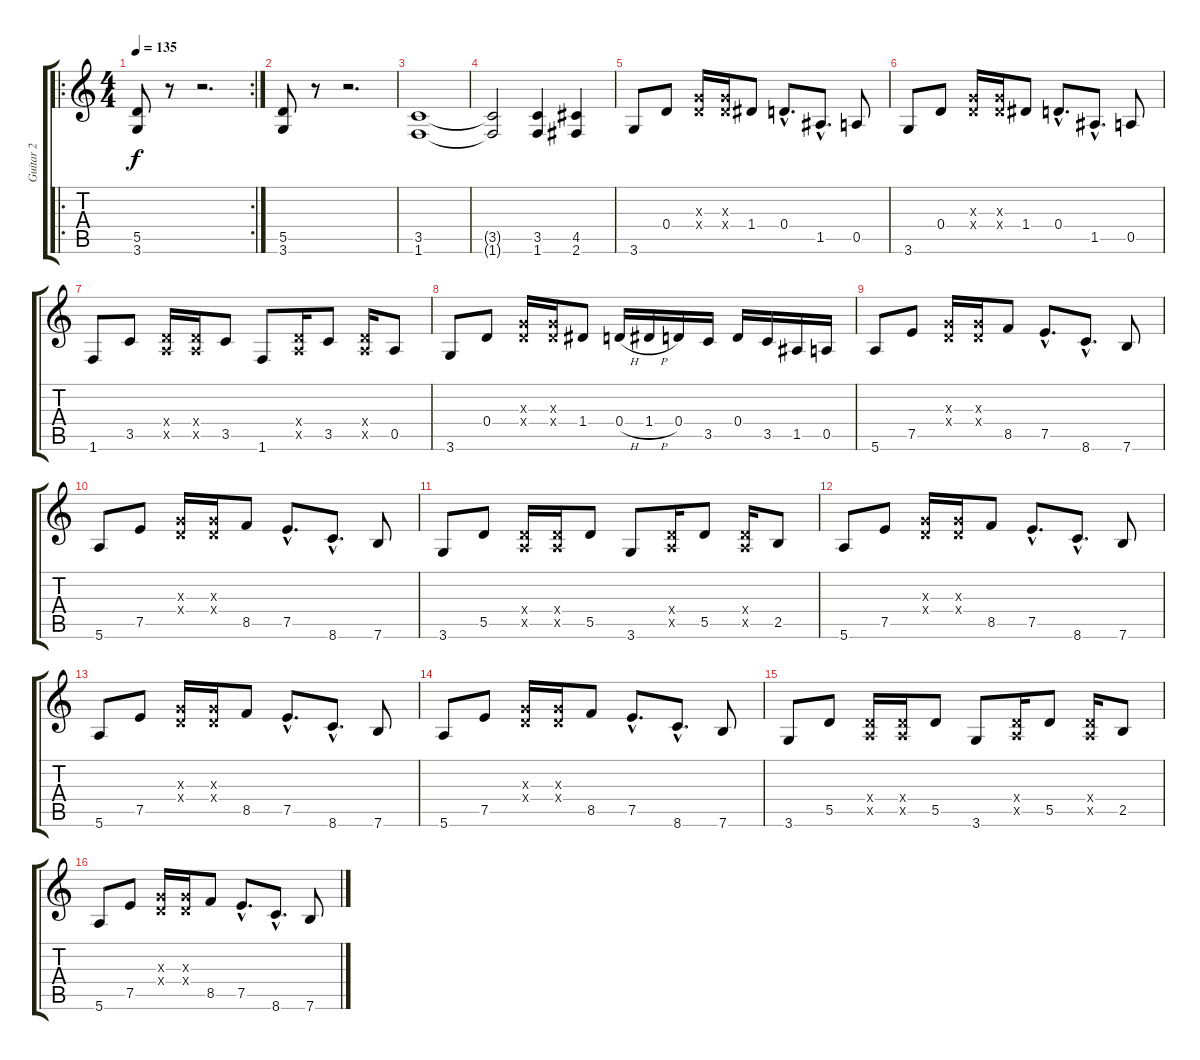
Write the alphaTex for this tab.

\track ("Guitar 2" "Guitar 2") {instrument overdrivenguitar}
\staff {score tabs}
\tuning (E4 B3 G3 D3 A2 E2) {hide}
\ro
\rc 2
\ts (4 4)
\tempo 135
\clef g2
\ks c
(5.5 3.6).8{dy f instrument overdrivenguitar} r.8 r.2{d} |
(5.5 3.6).8 r.8 r.2{d} |
(3.5 1.6).1 |
(3.5{t} 1.6{t}).2 (3.5 1.6).4 (4.5 2.6).4 |
3.6.8 0.4.8 (0.3{x} 0.4{x}).16 (0.3{x} 0.4{x}).16 1.4.8 0.4{hac}.8{d} 1.5{hac}.8{d} 0.5.8 |
3.6.8 0.4.8 (0.3{x} 0.4{x}).16 (0.3{x} 0.4{x}).16 1.4.8 0.4{hac}.8{d} 1.5{hac}.8{d} 0.5.8 |
1.6.8 3.5.8 (0.4{x} 0.5{x}).16 (0.4{x} 0.5{x}).16 3.5.8 1.6.8 (0.4{x} 0.5{x}).16 3.5.8 (0.4{x} 0.5{x}).16 0.5.8 |
3.6.8 0.4.8 (0.3{x} 0.4{x}).16 (0.3{x} 0.4{x}).16 1.4.8 0.4{h}.16 1.4{h}.16 0.4.16 3.5.16 0.4.16 3.5.16 1.5.16 0.5.16 |
5.6.8 7.5.8 (0.3{x} 0.4{x}).16 (0.3{x} 0.4{x}).16 8.5.8 7.5{hac}.8{d} 8.6{hac}.8{d} 7.6.8 |
5.6.8 7.5.8 (0.3{x} 0.4{x}).16 (0.3{x} 0.4{x}).16 8.5.8 7.5{hac}.8{d} 8.6{hac}.8{d} 7.6.8 |
3.6.8 5.5.8 (0.4{x} 0.5{x}).16 (0.4{x} 0.5{x}).16 5.5.8 3.6.8 (0.4{x} 0.5{x}).16 5.5.8 (0.4{x} 0.5{x}).16 2.5.8 |
5.6.8 7.5.8 (0.3{x} 0.4{x}).16 (0.3{x} 0.4{x}).16 8.5.8 7.5{hac}.8{d} 8.6{hac}.8{d} 7.6.8 |
5.6.8 7.5.8 (0.3{x} 0.4{x}).16 (0.3{x} 0.4{x}).16 8.5.8 7.5{hac}.8{d} 8.6{hac}.8{d} 7.6.8 |
5.6.8 7.5.8 (0.3{x} 0.4{x}).16 (0.3{x} 0.4{x}).16 8.5.8 7.5{hac}.8{d} 8.6{hac}.8{d} 7.6.8 |
3.6.8 5.5.8 (0.4{x} 0.5{x}).16 (0.4{x} 0.5{x}).16 5.5.8 3.6.8 (0.4{x} 0.5{x}).16 5.5.8 (0.4{x} 0.5{x}).16 2.5.8 |
5.6.8 7.5.8 (0.3{x} 0.4{x}).16 (0.3{x} 0.4{x}).16 8.5.8 7.5{hac}.8{d} 8.6{hac}.8{d} 7.6.8
